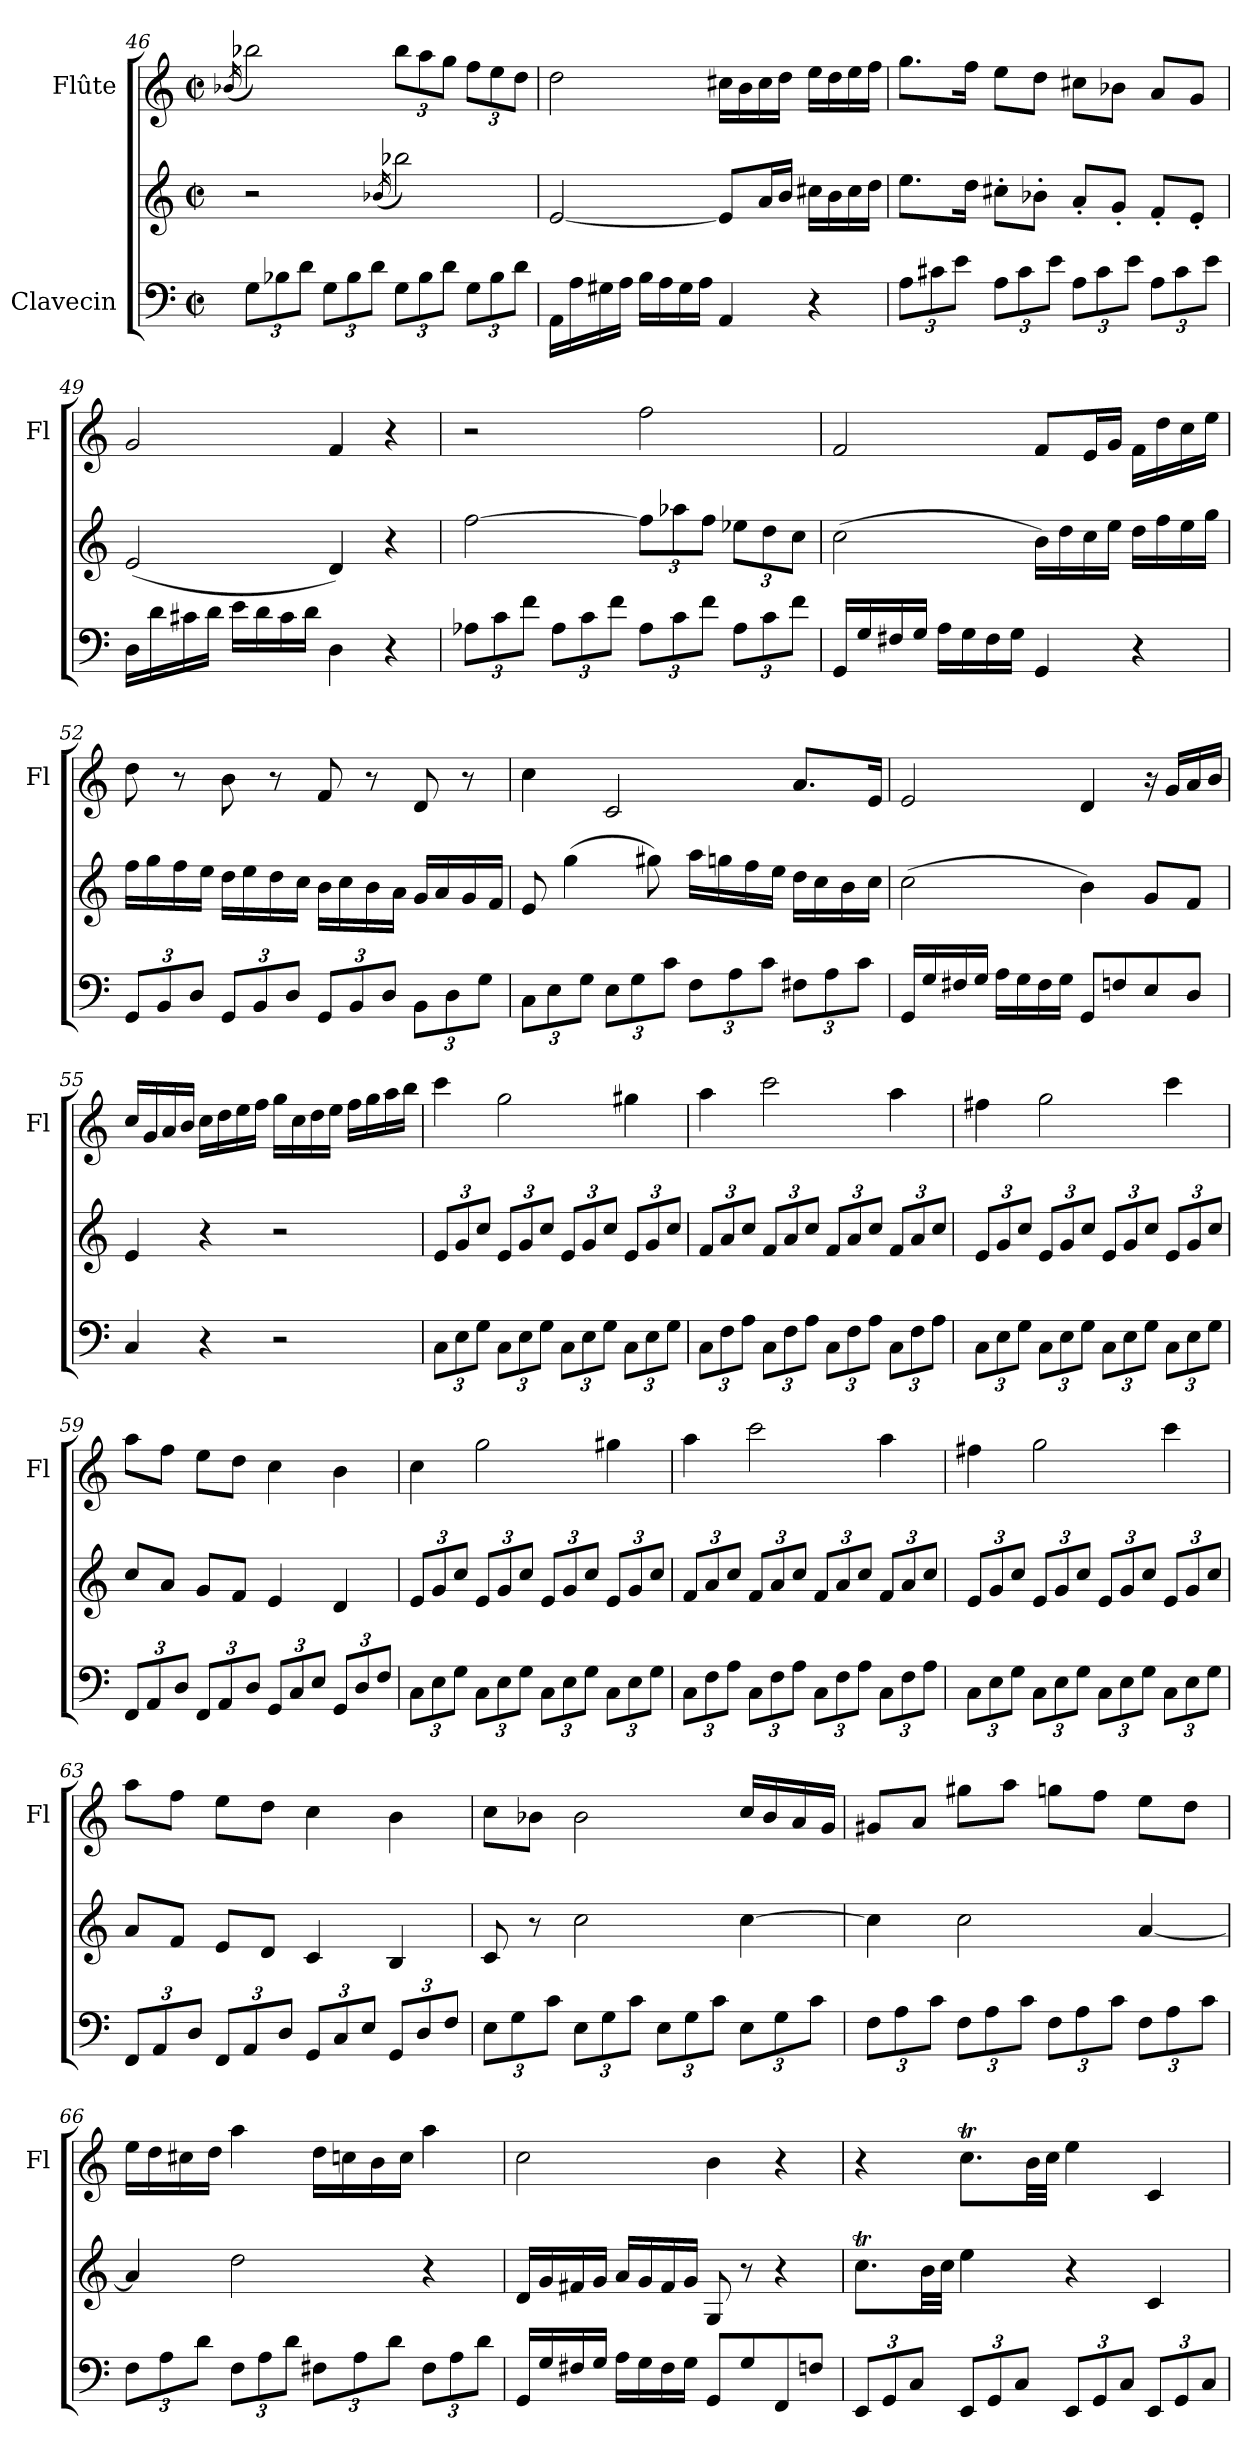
**kern	**kern	**kern
*part2	*part2	*part1
*staff3	*staff2	*staff1
*I"Clavecin	*	*I"Flûte
*	*	*I'Fl
!!LO:PB:g=z
*clefF4	*clefG2	*clefG2
*k[]	*k[]	*k[]
*M2/2	*M2/2	*M2/2
*met(c|)	*met(c|)	*met(c|)
=46	=46	=46
.	.	(<16qb-X/
*Xbrackettup	*	*
12G\L	2r	2bb-X\)
12B-X\	.	.
12d\J	.	.
12G\L	.	.
12B-\	.	.
12d\J	.	.
.	(<16qb-X/	.
*	*	*Xbrackettup
12G\L	2bb-X\)	12bb-\L
12B-\	.	12aa\
12d\J	.	12gg\J
12G\L	.	12ff\L
12B-\	.	12ee\
12d\J	.	12dd\J
=47	=47	=47
16AA\LL	[2e/	2dd\
16A\	.	.
16G#X\	.	.
16A\JJ	.	.
16B\LL	.	.
16A\	.	.
16G#\	.	.
16A\JJ	.	.
4AA/	8e/L]	16cc#X\LL
.	.	16b\
.	16a/L	16cc#\
.	16b/JJ	16dd\JJ
4r	16cc#X\LL	16ee\LL
.	16b\	16dd\
.	16cc#\	16ee\
.	16dd\JJ	16ff\JJ
!!LO:LB:g=z
=48	=48	=48
12A\L	8.ee\L	8.gg\L
12c#X\	.	.
12e\J	.	.
.	16dd\Jk	16ff\Jk
12A\L	8cc#X'\L	8ee\L
12c#\	.	.
.	8b-X'\J	8dd\J
12e\J	.	.
12A\L	8a'/L	8cc#X\L
12c#\	.	.
.	8g'/J	8b-X\J
12e\J	.	.
12A\L	8f'/L	8a/L
12c#\	.	.
.	8e'/J	8g/J
12e\J	.	.
=49	=49	=49
16D\LL	(<2e/	2g/
16d\	.	.
16c#X\	.	.
16d\JJ	.	.
16e\LL	.	.
16d\	.	.
16c#\	.	.
16d\JJ	.	.
4D\	4d/)	4f/
4r	4r	4r
=50	=50	=50
12A-X\L	[2ff\	2r
12c\	.	.
12f\J	.	.
12A-\L	.	.
12c\	.	.
12f\J	.	.
*	*Xbrackettup	*
12A-\L	12ff\L]	2ff\
12c\	12aa-X\	.
12f\J	12ff\J	.
12A-\L	12ee-X\L	.
12c\	12dd\	.
12f\J	12cc\J	.
!!LO:LB:g=z
=51	=51	=51
16GG/LL	(>2cc\	2f/
16G/	.	.
16F#X/	.	.
16G/JJ	.	.
16A\LL	.	.
16G\	.	.
16F#\	.	.
16G\JJ	.	.
4GG/	16b\LL)	8f/L
.	16dd\	.
.	16cc\	16e/L
.	16ee\JJ	16g/JJ
4r	16dd\LL	16f\LL
.	16ff\	16dd\
.	16ee\	16cc\
.	16gg\JJ	16ee\JJ
=52	=52	=52
12GG/L	16ff\LL	8dd\
.	16gg\	.
12BB/	.	.
.	16ff\	8r
12D/J	.	.
.	16ee\JJ	.
12GG/L	16dd\LL	8b\
.	16ee\	.
12BB/	.	.
.	16dd\	8r
12D/J	.	.
.	16cc\JJ	.
12GG/L	16b\LL	8f/
.	16cc\	.
12BB/	.	.
.	16b\	8r
12D/J	.	.
.	16a\JJ	.
12BB\L	16g/LL	8d/
.	16a/	.
12D\	.	.
.	16g/	8r
12G\J	.	.
.	16f/JJ	.
!!LO:LB:g=z
=53	=53	=53
12C\L	8e/	4cc\
12E\	.	.
.	(>4gg\	.
12G\J	.	.
12E\L	.	2c/
12G\	.	.
.	8gg#X\)	.
12c\J	.	.
12F\L	16aa\LL	.
.	16ggn\	.
12A\	.	.
.	16ff\	.
12c\J	.	.
.	16ee\JJ	.
12F#X\L	16dd\LL	8.a/L
.	16cc\	.
12A\	.	.
.	16b\	.
12c\J	.	.
.	16cc\JJ	16e/Jk
=54	=54	=54
16GG/LL	(>2cc\	2e/
16G/	.	.
16F#X/	.	.
16G/JJ	.	.
16A\LL	.	.
16G\	.	.
16F#\	.	.
16G\JJ	.	.
8GG/L	4b\)	4d/
8Fn/	.	.
8E/	8g/L	16r
.	.	16g/LL
8D/J	8f/J	16a/
.	.	16b/JJ
!!LO:PB:g=z
=55	=55	=55
4C/	4e/	16cc/LL
.	.	16g/
.	.	16a/
.	.	16b/JJ
4r	4r	16cc\LL
.	.	16dd\
.	.	16ee\
.	.	16ff\JJ
2r	2r	16gg\LL
.	.	16cc\
.	.	16dd\
.	.	16ee\JJ
.	.	16ff\LL
.	.	16gg\
.	.	16aa\
.	.	16bb\JJ
=56	=56	=56
12C\L	12e/L	4ccc\
12E\	12g/	.
12G\J	12cc/J	.
12C\L	12e/L	2gg\
12E\	12g/	.
12G\J	12cc/J	.
12C\L	12e/L	.
12E\	12g/	.
12G\J	12cc/J	.
12C\L	12e/L	4gg#X\
12E\	12g/	.
12G\J	12cc/J	.
=57	=57	=57
12C\L	12f/L	4aa\
12F\	12a/	.
12A\J	12cc/J	.
12C\L	12f/L	2ccc\
12F\	12a/	.
12A\J	12cc/J	.
12C\L	12f/L	.
12F\	12a/	.
12A\J	12cc/J	.
12C\L	12f/L	4aa\
12F\	12a/	.
12A\J	12cc/J	.
!!LO:LB:g=z
=58	=58	=58
12C\L	12e/L	4ff#X\
12E\	12g/	.
12G\J	12cc/J	.
12C\L	12e/L	2gg\
12E\	12g/	.
12G\J	12cc/J	.
12C\L	12e/L	.
12E\	12g/	.
12G\J	12cc/J	.
12C\L	12e/L	4ccc\
12E\	12g/	.
12G\J	12cc/J	.
=59	=59	=59
12FF/L	8cc/L	8aa\L
12AA/	.	.
.	8a/J	8ff\J
12D/J	.	.
12FF/L	8g/L	8ee\L
12AA/	.	.
.	8f/J	8dd\J
12D/J	.	.
12GG/L	4e/	4cc\
12C/	.	.
12E/J	.	.
12GG/L	4d/	4b\
12D/	.	.
12F/J	.	.
=60	=60	=60
12C\L	12e/L	4cc\
12E\	12g/	.
12G\J	12cc/J	.
12C\L	12e/L	2gg\
12E\	12g/	.
12G\J	12cc/J	.
12C\L	12e/L	.
12E\	12g/	.
12G\J	12cc/J	.
12C\L	12e/L	4gg#X\
12E\	12g/	.
12G\J	12cc/J	.
!!LO:LB:g=z
=61	=61	=61
12C\L	12f/L	4aa\
12F\	12a/	.
12A\J	12cc/J	.
12C\L	12f/L	2ccc\
12F\	12a/	.
12A\J	12cc/J	.
12C\L	12f/L	.
12F\	12a/	.
12A\J	12cc/J	.
12C\L	12f/L	4aa\
12F\	12a/	.
12A\J	12cc/J	.
=62	=62	=62
12C\L	12e/L	4ff#X\
12E\	12g/	.
12G\J	12cc/J	.
12C\L	12e/L	2gg\
12E\	12g/	.
12G\J	12cc/J	.
12C\L	12e/L	.
12E\	12g/	.
12G\J	12cc/J	.
12C\L	12e/L	4ccc\
12E\	12g/	.
12G\J	12cc/J	.
=63	=63	=63
12FF/L	8a/L	8aa\L
12AA/	.	.
.	8f/J	8ff\J
12D/J	.	.
12FF/L	8e/L	8ee\L
12AA/	.	.
.	8d/J	8dd\J
12D/J	.	.
12GG/L	4c/	4cc\
12C/	.	.
12E/J	.	.
12GG/L	4B/	4b\
12D/	.	.
12F/J	.	.
!!LO:LB:g=z
=64	=64	=64
12E\L	8c/	8cc\L
12G\	.	.
.	8r	8b-X\J
12c\J	.	.
12E\L	2cc\	2b-\
12G\	.	.
12c\J	.	.
12E\L	.	.
12G\	.	.
12c\J	.	.
12E\L	[4cc\	16cc/LL
.	.	16b-/
12G\	.	.
.	.	16a/
12c\J	.	.
.	.	16g/JJ
=65	=65	=65
12F\L	4cc\]	8g#X/L
12A\	.	.
.	.	8a/J
12c\J	.	.
12F\L	2cc\	8gg#X\L
12A\	.	.
.	.	8aa\J
12c\J	.	.
12F\L	.	8ggn\L
12A\	.	.
.	.	8ff\J
12c\J	.	.
12F\L	[4a/	8ee\L
12A\	.	.
.	.	8dd\J
12c\J	.	.
!!LO:PB:g=z
=66	=66	=66
12F\L	4a/]	16ee\LL
.	.	16dd\
12A\	.	.
.	.	16cc#X\
12d\J	.	.
.	.	16dd\JJ
12F\L	2dd\	4aa\
12A\	.	.
12d\J	.	.
12F#X\L	.	16dd\LL
.	.	16ccn\
12A\	.	.
.	.	16b\
12d\J	.	.
.	.	16cc\JJ
12F#\L	4r	4aa\
12A\	.	.
12d\J	.	.
=67	=67	=67
16GG/LL	16d/LL	2cc\
16G/	16g/	.
16F#X/	16f#X/	.
16G/JJ	16g/JJ	.
16A\LL	16a/LL	.
16G\	16g/	.
16F#\	16f#/	.
16G\JJ	16g/JJ	.
8GG/L	8G/	4b\
8G/	8r	.
8FF/	4r	4r
8Fn/J	.	.
=68	=68	=68
12EE/L	8.ccT\L	4r
12GG/	.	.
12C/J	.	.
.	32b\LL	.
.	32cc\JJJ	.
12EE/L	4ee\	8.ccT\L
12GG/	.	.
12C/J	.	.
.	.	32b\LL
.	.	32cc\JJJ
12EE/L	4r	4ee\
12GG/	.	.
12C/J	.	.
12EE/L	4c/	4c/
12GG/	.	.
12C/J	.	.
=	=	=
*-	*-	*-
